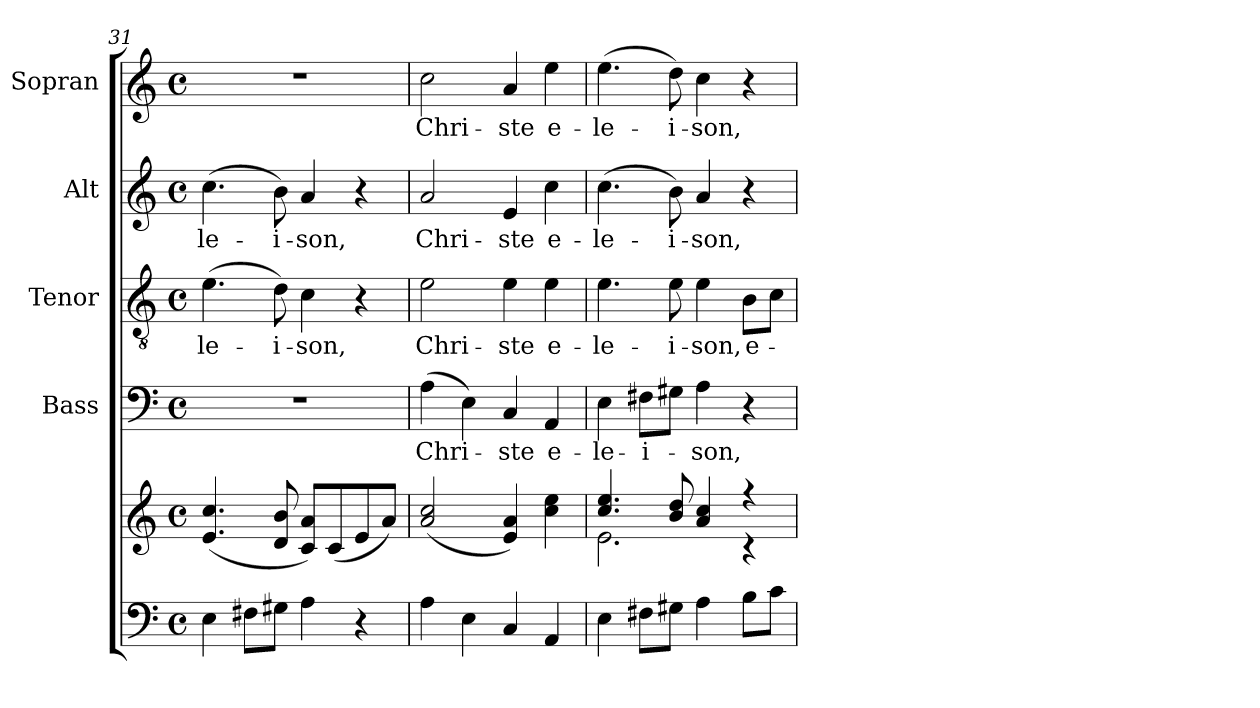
**kern	**kern	**kern	**text	**kern	**text	**kern	**text	**kern	**text
*part5	*part5	*part4	*part4	*part3	*part3	*part2	*part2	*part1	*part1
*staff6	*staff5	*staff4	*staff4	*staff3	*staff3	*staff2	*staff2	*staff1	*staff1
*	*	*I"Bass	*	*I"Tenor	*	*I"Alt	*	*I"Sopran	*
*	*	*I'B.	*	*I'T.	*	*I'A.	*	*I'S.	*
*clefF4	*clefG2	*clefF4	*	*clefGv2	*	*clefG2	*	*clefG2	*
*k[]	*k[]	*k[]	*	*k[]	*	*k[]	*	*k[]	*
*C:	*C:	*C:	*	*C:	*	*C:	*	*C:	*
*M4/4	*M4/4	*M4/4	*	*M4/4	*	*M4/4	*	*M4/4	*
*met(c)	*met(c)	*met(c)	*	*met(c)	*	*met(c)	*	*met(c)	*
=31	=31	=31	=31	=31	=31	=31	=31	=31	=31
!	!	!	!	!	!LO:LY:b	!	!LO:LY:b	!	!
4E\	(<4.e/ 4.cc/	1r	.	(>4.e\	-le-	(>4.cc\	-le-	1r	.
8F#X\L	.	.	.	.	.	.	.	.	.
!	!	!	!	!	!LO:LY:b	!	!LO:LY:b	!	!
8G#X\J	8d/ 8b/	.	.	8d\)	-i-	8b\)	-i-	.	.
!	!	!	!	!	!LO:LY:b	!	!LO:LY:b	!	!
4A\	8c/ 8a/L)	.	.	4c\	-son,	4a/	-son,	.	.
.	(<8c/	.	.	.	.	.	.	.	.
4r	8e/	.	.	4r	.	4r	.	.	.
.	8a/J)	.	.	.	.	.	.	.	.
=32	=32	=32	=32	=32	=32	=32	=32	=32	=32
!	!	!	!LO:LY:b	!	!LO:LY:b	!	!LO:LY:b	!	!LO:LY:b
4A\	(<2a/ 2cc/	(>4A\	Chri-	2e\	Chri-	2a/	Chri-	2cc\	Chri-
4E\	.	4E\)	.	.	.	.	.	.	.
!	!	!	!LO:LY:b	!	!LO:LY:b	!	!LO:LY:b	!	!LO:LY:b
4C/	4e/ 4a/)	4C/	-ste	4e\	-ste	4e/	-ste	4a/	-ste
!	!	!	!LO:LY:b	!	!LO:LY:b	!	!LO:LY:b	!	!LO:LY:b
4AA/	4cc\ 4ee\	4AA/	e-	4e\	e-	4cc\	e-	4ee\	e-
!!LO:LB:g=z
=33	=33	=33	=33	=33	=33	=33	=33	=33	=33
*	*^	*	*	*	*	*	*	*	*
!	!	!	!	!LO:LY:b	!	!LO:LY:b	!	!LO:LY:b	!	!LO:LY:b
4E\	4.cc/ 4.ee/	2.e\	4E\	-le-	4.e\	-le-	(>4.cc\	-le-	(>4.ee\	-le-
!	!	!	!	!LO:LY:b	!	!	!	!	!	!
8F#X\L	.	.	8F#X\L	-i-	.	.	.	.	.	.
!	!	!	!	!	!	!LO:LY:b	!	!LO:LY:b	!	!LO:LY:b
8G#X\J	8b/ 8dd/	.	8G#X\J	.	8e\	-i-	8b\)	-i-	8dd\)	-i-
!	!	!	!	!LO:LY:b	!	!LO:LY:b	!	!LO:LY:b	!	!LO:LY:b
4A\	4a/ 4cc/	.	4A\	-son,	4e\	-son,	4a/	-son,	4cc\	-son,
!	!	!	!	!	!	!LO:LY:b	!	!	!	!
8B\L	4r	4r	4r	.	8B\L	e-	4r	.	4r	.
8c\J	.	.	.	.	8c\J	.	.	.	.	.
*	*v	*v	*	*	*	*	*	*	*	*
=	=	=	=	=	=	=	=	=	=
*-	*-	*-	*-	*-	*-	*-	*-	*-	*-
